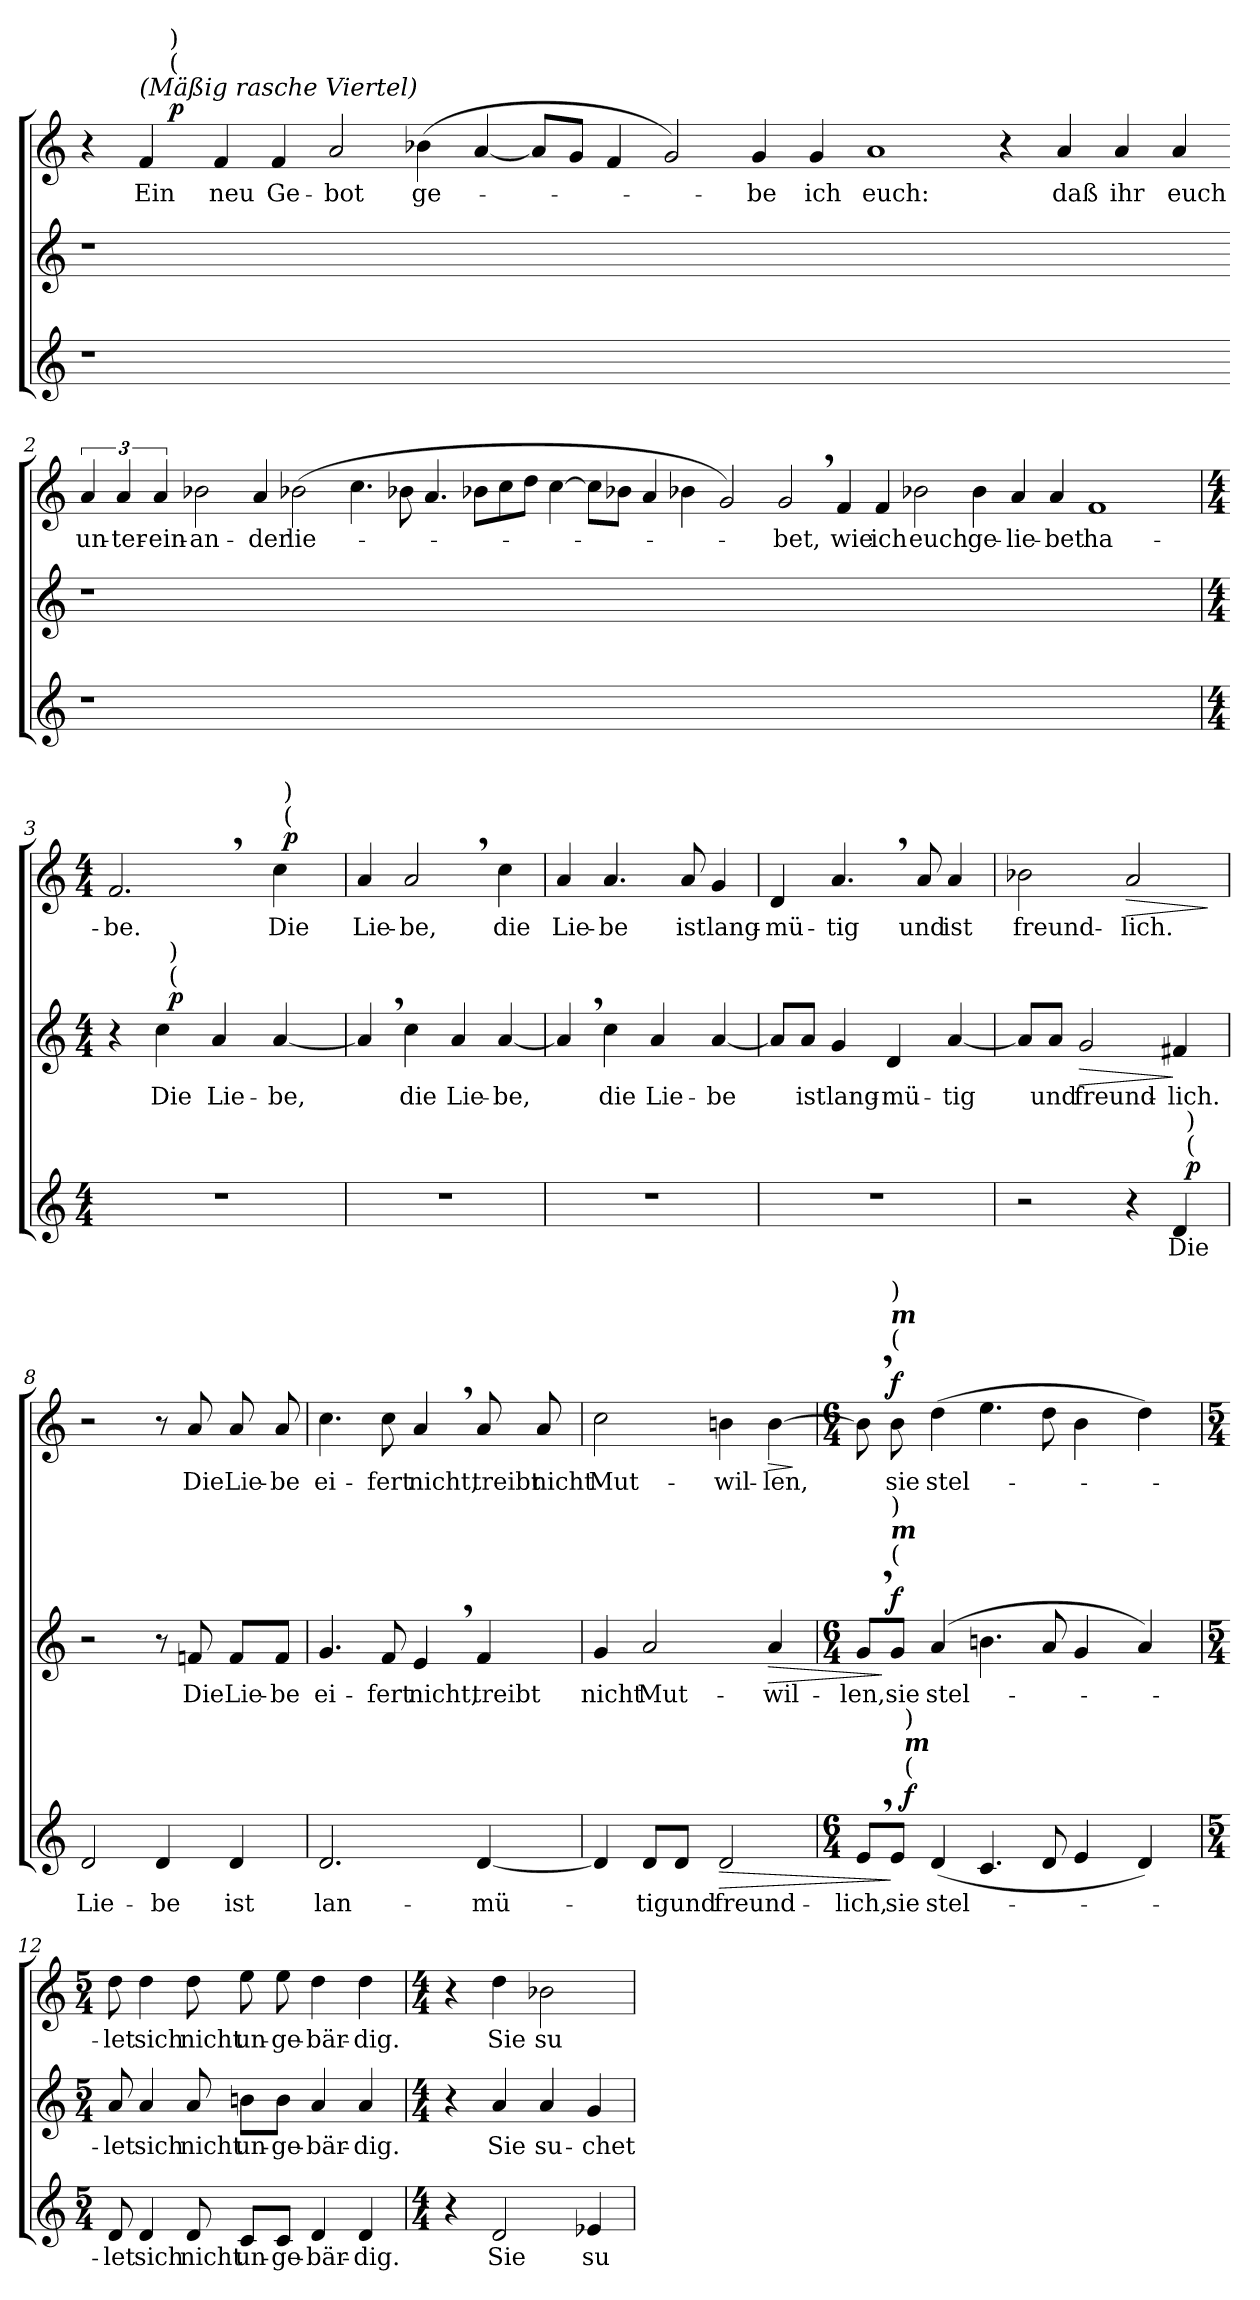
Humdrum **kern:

**kern	**text	**dynam	**kern	**text	**dynam	**kern	**text	**dynam
*part3	*part3	*part3	*part2	*part2	*part2	*part1	*part1	*part1
*staff3	*staff3	*staff3	*staff2	*staff2	*staff2	*staff1	*staff1	*staff1
*clefG2	*	*	*clefG2	*	*	*clefG2	*	*
*k[]	*	*	*k[]	*	*	*k[]	*	*
*C:	*	*	*C:	*	*	*C:	*	*
=1	=1	=1	=1	=1	=1	=1	=1	=1
*	*	*	*	*	*	*^	*	*
1r	.	.	1r	.	.	4r	3ryy	.	.
!	!	!	!	!	!	!LO:TX:a:i:t=(Mäßig rasche Viertel)	!	!	!
!	!	!	!	!	!	!	!	!LO:LY:b	!
.	.	.	.	.	.	4f/	.	Ein	.
!	!	!	!	!	!	!	!LO:TX:a:t=(	!	!
!	!	!	!	!	!	!	!LO:TX:a:t=)	!	!
!	!	!	!	!	!	!	!	!	!LO:DY:a
.	.	.	.	.	.	.	3%2ryy	.	p
!	!	!	!	!	!	!	!	!LO:LY:b	!
.	.	.	.	.	.	4f/	.	neu	.
!	!	!	!	!	!	!	!	!LO:LY:b	!
.	.	.	.	.	.	4f/	.	Ge-	.
!	!	!	!	!	!	!	!	!LO:LY:b	!
00ryy	.	.	00ryy	.	.	2a/	1ryy	-bot	.
!	!	!	!	!	!	!	!	!LO:LY:b	!
.	.	.	.	.	.	(>4b-X\	.	ge-	.
.	.	.	.	.	.	[4a/	.	.	.
.	.	.	.	.	.	8a/L]	2%7ryy	.	.
.	.	.	.	.	.	8g/J	.	.	.
.	.	.	.	.	.	4f/	.	.	.
.	.	.	.	.	.	2g/)	.	.	.
!	!	!	!	!	!	!	!	!LO:LY:b	!
.	.	.	.	.	.	4g/	.	-be	.
!	!	!	!	!	!	!	!	!LO:LY:b	!
.	.	.	.	.	.	4g/	.	ich	.
!	!	!	!	!	!	!	!	!LO:LY:b	!
.	.	.	.	.	.	1a	.	euch:	.
.	.	.	.	.	.	4r	.	.	.
!	!	!	!	!	!	!	!	!LO:LY:b	!
.	.	.	.	.	.	4a/	.	daß	.
!	!	!	!	!	!	!	!	!LO:LY:b	!
2ryy	.	.	2ryy	.	.	4a/	.	ihr	.
!	!	!	!	!	!	!	!	!LO:LY:b	!
.	.	.	.	.	.	4a/	.	euch	.
!!LO:LB:g=z
=2-	=2-	=2-	=2-	=2-	=2-	=2-	=2-	=2-	=2-
!	!	!	!	!	!	!	!	!LO:LY:b	!
*	*	*	*	*	*	*v	*v	*	*
1r	.	.	1r	.	.	6a/	un-	.
!	!	!	!	!	!	!	!LO:LY:b	!
.	.	.	.	.	.	6a/	-ter-	.
!	!	!	!	!	!	!	!LO:LY:b	!
.	.	.	.	.	.	6a/	-ein-	.
!	!	!	!	!	!	!	!LO:LY:b	!
.	.	.	.	.	.	2b-X\	-an-	.
!	!	!	!	!	!	!	!LO:LY:b	!
00ryy	.	.	00ryy	.	.	4a/	-der	.
!	!	!	!	!	!	!	!LO:LY:b	!
.	.	.	.	.	.	(>2b-X\	lie-	.
.	.	.	.	.	.	4.cc\	.	.
.	.	.	.	.	.	8b-X\	.	.
.	.	.	.	.	.	4.a/	.	.
.	.	.	.	.	.	8b-X\L	.	.
.	.	.	.	.	.	8cc\	.	.
.	.	.	.	.	.	8dd\J	.	.
.	.	.	.	.	.	[4cc\	.	.
.	.	.	.	.	.	8cc\L]	.	.
.	.	.	.	.	.	8b-X\J	.	.
.	.	.	.	.	.	4a/	.	.
.	.	.	.	.	.	4b-X\	.	.
.	.	.	.	.	.	2g/)	.	.
!	!	!	!	!	!	!	!LO:LY:b	!
.	.	.	.	.	.	2g,>/	-bet,	.
!	!	!	!	!	!	!	!LO:LY:b	!
0ryy	.	.	0ryy	.	.	4f/	wie	.
!	!	!	!	!	!	!	!LO:LY:b	!
.	.	.	.	.	.	4f/	ich	.
!	!	!	!	!	!	!	!LO:LY:b	!
.	.	.	.	.	.	2b-X\	euch	.
!	!	!	!	!	!	!	!LO:LY:b	!
.	.	.	.	.	.	4b-\	ge-	.
!	!	!	!	!	!	!	!LO:LY:b	!
.	.	.	.	.	.	4a/	-lie-	.
!	!	!	!	!	!	!	!LO:LY:b	!
.	.	.	.	.	.	4a/	-bet	.
!	!	!	!	!	!	!	!LO:LY:b	!
.	.	.	.	.	.	1f	ha-	.
2.ryy	.	.	2.ryy	.	.	.	.	.
!!LO:LB:g=z
=3	=3	=3	=3	=3	=3	=3	=3	=3
*M4/4	*	*	*M4/4	*	*	*M4/4	*	*
!	!	!	!	!	!	!	!LO:LY:b	!
*	*	*	*^	*	*	*^	*	*
1r	.	.	4r	4ryy	.	.	2.f,>/	3%2ryy	-be.	.
!	!	!	!	!	!LO:LY:b	!	!	!	!	!
.	.	.	4cc\	32ryy	Die	.	.	.	.	.
!	!	!	!	!LO:TX:a:t=(	!	!	!	!	!	!
!	!	!	!	!LO:TX:a:t=)	!	!	!	!	!	!
!	!	!	!	!	!	!LO:DY:a	!	!	!	!
.	.	.	.	2ryy	.	p	.	.	.	.
!	!	!	!	!	!LO:LY:b	!	!	!	!	!
.	.	.	4a/	.	Lie-	.	.	.	.	.
.	.	.	.	.	.	.	.	12ryy	.	.
!	!	!	!	!	!LO:LY:b	!	!	!	!LO:LY:b	!
.	.	.	[4a/	.	-be,	.	4cc\	48ryy	Die	.
!	!	!	!	!	!	!	!	!LO:TX:a:t=(	!	!
!	!	!	!	!	!	!	!	!LO:TX:a:t=)	!	!
!	!	!	!	!	!	!	!	!	!	!LO:DY:a
.	.	.	.	.	.	.	.	6ryy	.	p
.	.	.	.	8..ryy	.	.	.	.	.	.
.	.	.	.	.	.	.	.	24.ryy	.	.
=4	=4	=4	=4	=4	=4	=4	=4	=4	=4	=4
!	!	!	!	!	!	!	!	!	!LO:LY:b	!
*	*	*	*v	*v	*	*	*	*	*	*
*	*	*	*	*	*	*v	*v	*	*
1r	.	.	4a,>/]	.	.	4a/	Lie-	.
!	!	!	!	!LO:LY:b	!	!	!LO:LY:b	!
.	.	.	4cc\	die	.	2a,>/	-be,	.
!	!	!	!	!LO:LY:b	!	!	!	!
.	.	.	4a/	Lie-	.	.	.	.
!	!	!	!	!LO:LY:b	!	!	!LO:LY:b	!
.	.	.	[4a/	-be,	.	4cc\	die	.
=5	=5	=5	=5	=5	=5	=5	=5	=5
!	!	!	!	!	!	!	!LO:LY:b	!
1r	.	.	4a,>/]	.	.	4a/	Lie-	.
!	!	!	!	!LO:LY:b	!	!	!LO:LY:b	!
.	.	.	4cc\	die	.	4.a/	-be	.
!	!	!	!	!LO:LY:b	!	!	!	!
.	.	.	4a/	Lie-	.	.	.	.
!	!	!	!	!	!	!	!LO:LY:b	!
.	.	.	.	.	.	8a/	ist	.
!	!	!	!	!LO:LY:b	!	!	!LO:LY:b	!
.	.	.	[4a/	-be	.	4g/	lang-	.
=6	=6	=6	=6	=6	=6	=6	=6	=6
!	!	!	!	!	!	!	!LO:LY:b	!
1r	.	.	8a/L]	.	.	4d/	-mü-	.
!	!	!	!	!LO:LY:b	!	!	!	!
.	.	.	8a/J	ist	.	.	.	.
!	!	!	!	!LO:LY:b	!	!	!LO:LY:b	!
.	.	.	4g/	lang-	.	4.a,>/	-tig	.
!	!	!	!	!LO:LY:b	!	!	!	!
.	.	.	4d/	-mü-	.	.	.	.
!	!	!	!	!	!	!	!LO:LY:b	!
.	.	.	.	.	.	8a/	und	.
!	!	!	!	!LO:LY:b	!	!	!LO:LY:b	!
.	.	.	[4a/	-tig	.	4a/	ist	.
!!LO:LB:g=z
=7	=7	=7	=7	=7	=7	=7	=7	=7
!	!	!	!	!	!	!	!LO:LY:b	!
*^	*	*	*	*	*	*	*	*
2r	2ryy	.	.	8a/L]	.	.	2b-X\	freund-	.
!	!	!	!	!	!LO:LY:b	!	!	!	!
.	.	.	.	8a/J	und	.	.	.	.
!	!	!	!	!	!LO:LY:b	!LO:HP:b	!	!	!
.	.	.	.	2g/	freund-	>	.	.	.
!	!	!	!	!	!	!	!	!LO:LY:b	!LO:HP:b
4r	4ryy	.	.	.	.	.	2a/	-lich.	>
!	!	!LO:LY:b	!	!	!LO:LY:b	!	!	!	!
4d/	32ryy	Die	.	4f#X/	-lich.	]	.	.	.
!	!LO:TX:a:t=(	!	!	!	!	!	!	!	!
!	!LO:TX:a:t=)	!	!	!	!	!	!	!	!
!	!	!	!LO:DY:a	!	!	!	!	!	!
.	8..ryy	.	p	.	.	.	.	.	.
.	.	.	.	.	.	.	.	.	]
=8	=8	=8	=8	=8	=8	=8	=8	=8	=8
!	!	!LO:LY:b	!	!	!	!	!	!	!
*v	*v	*	*	*	*	*	*	*	*
2d/	Lie-	.	2r	.	.	2r	.	.
!	!LO:LY:b	!	!	!	!	!	!	!
4d/	-be	.	8r	.	.	8r	.	.
!	!	!	!	!LO:LY:b	!	!	!LO:LY:b	!
.	.	.	8fn/	Die	.	8a/	Die	.
!	!LO:LY:b	!	!	!LO:LY:b	!	!	!LO:LY:b	!
4d/	ist	.	8f/L	Lie-	.	8a/	Lie-	.
!	!	!	!	!LO:LY:b	!	!	!LO:LY:b	!
.	.	.	8f/J	-be	.	8a/	-be	.
=9	=9	=9	=9	=9	=9	=9	=9	=9
!	!LO:LY:b	!	!	!LO:LY:b	!	!	!LO:LY:b	!
2.d/	lan-	.	4.g/	ei-	.	4.cc\	ei-	.
!	!	!	!	!LO:LY:b	!	!	!LO:LY:b	!
.	.	.	8f/	-fert	.	8cc\	-fert	.
!	!	!	!	!LO:LY:b	!	!	!LO:LY:b	!
.	.	.	4e,>/	nicht,	.	4a,>/	nicht,	.
!	!LO:LY:b	!	!	!LO:LY:b	!	!	!LO:LY:b	!
[4d/	-mü-	.	4f/	treibt	.	8a/	treibt	.
!	!	!	!	!	!	!	!LO:LY:b	!
.	.	.	.	.	.	8a/	nicht	.
=10	=10	=10	=10	=10	=10	=10	=10	=10
!	!	!	!	!LO:LY:b	!	!	!LO:LY:b	!
4d/]	.	.	4g/	nicht	.	2cc\	Mut-	.
!	!LO:LY:b	!	!	!LO:LY:b	!	!	!	!
8d/L	-tig	.	2a/	Mut-	.	.	.	.
!	!LO:LY:b	!	!	!	!	!	!	!
8d/J	und	.	.	.	.	.	.	.
!	!LO:LY:b	!LO:HP:b	!	!	!	!	!LO:LY:b	!
2d/	freund-	>	.	.	.	4bn\	-wil-	.
!	!	!	!	!LO:LY:b	!LO:HP:b	!	!LO:LY:b	!LO:HP:b
.	.	.	4a/	-wil-	>	[4b\	-len,	>
.	.	.	.	.	.	.	.	]
!!LO:PB:g=z
=11	=11	=11	=11	=11	=11	=11	=11	=11
*M6/4	*	*	*M6/4	*	*	*M6/4	*	*
!	!LO:LY:b	!	!	!LO:LY:b	!	!	!	!
*^	*	*	*	*	*	*	*	*
8e,>/L	8ryy	-lich,	.	8g,>/L	-len,	.	8b,>\]	.	.
!	!	!	!	!	!	!	!LO:TX:a:t=(	!	!
!	!	!	!	!	!	!	!LO:TX:a:Bi:t=m	!	!
!	!	!	!	!	!	!	!LO:TX:a:t=)	!	!
!	!	!	!	!LO:TX:a:t=(	!	!	!	!	!
!	!	!	!	!LO:TX:a:Bi:t=m	!	!	!	!	!
!	!	!	!	!LO:TX:a:t=)	!	!	!	!	!
!	!	!LO:LY:b	!	!	!LO:LY:b	!LO:DY:n=1:a	!	!LO:LY:b	!LO:DY:a
8e/J	32ryy	sie	]	8g/J	sie	] f	8b\	sie	f
!	!LO:TX:a:t=(	!	!	!	!	!	!	!	!
!	!LO:TX:a:Bi:t=m	!	!	!	!	!	!	!	!
!	!LO:TX:a:t=)	!	!	!	!	!	!	!	!
!	!	!	!LO:DY:a	!	!	!	!	!	!
.	1ryy	.	f	.	.	.	.	.	.
!	!	!LO:LY:b	!	!	!LO:LY:b	!	!	!LO:LY:b	!
(<4d/	.	stel-	.	(4a/	stel-	.	(>4dd\	stel-	.
4.c/	.	.	.	4.bn\	.	.	4.ee\	.	.
8d/	.	.	.	8a/	.	.	8dd\	.	.
4e/	.	.	.	4g/	.	.	4b\	.	.
.	4ryy	.	.	.	.	.	.	.	.
4d/)	.	.	.	4a/)	.	.	4dd\)	.	.
.	16.ryy	.	.	.	.	.	.	.	.
*v	*v	*	*	*	*	*	*	*	*
=12	=12	=12	=12	=12	=12	=12	=12	=12
*M5/4	*	*	*M5/4	*	*	*M5/4	*	*
*^	*	*	*	*	*	*	*	*
!	!	!LO:LY:b	!	!	!LO:LY:b	!	!	!LO:LY:b	!
*v	*v	*	*	*	*	*	*	*	*
8d/	-let	.	8a/	-let	.	8dd\	-let	.
!	!LO:LY:b	!	!	!LO:LY:b	!	!	!LO:LY:b	!
4d/	sich	.	4a/	sich	.	4dd\	sich	.
!	!LO:LY:b	!	!	!LO:LY:b	!	!	!LO:LY:b	!
8d/	nicht	.	8a/	nicht	.	8dd\	nicht	.
!	!LO:LY:b	!	!	!LO:LY:b	!	!	!LO:LY:b	!
8c/L	un-	.	8bn\L	un-	.	8ee\	un-	.
!	!LO:LY:b	!	!	!LO:LY:b	!	!	!LO:LY:b	!
8c/J	-ge-	.	8b\J	-ge-	.	8ee\	-ge-	.
!	!LO:LY:b	!	!	!LO:LY:b	!	!	!LO:LY:b	!
4d/	-bär-	.	4a/	-bär-	.	4dd\	-bär-	.
!	!LO:LY:b	!	!	!LO:LY:b	!	!	!LO:LY:b	!
4d/	-dig.	.	4a/	-dig.	.	4dd\	-dig.	.
=13	=13	=13	=13	=13	=13	=13	=13	=13
*M4/4	*	*	*M4/4	*	*	*M4/4	*	*
4r	.	.	4r	.	.	4r	.	.
!	!LO:LY:b	!	!	!LO:LY:b	!	!	!LO:LY:b	!
2d/	Sie	.	4a/	Sie	.	4dd\	Sie	.
!	!	!	!	!LO:LY:b	!	!	!LO:LY:b	!
.	.	.	4a/	su-	.	2b-X\	su-	.
!	!LO:LY:b	!	!	!LO:LY:b	!	!	!	!
4e-X/	su-	.	4g/	-chet	.	.	.	.
=	=	=	=	=	=	=	=	=
*-	*-	*-	*-	*-	*-	*-	*-	*-
